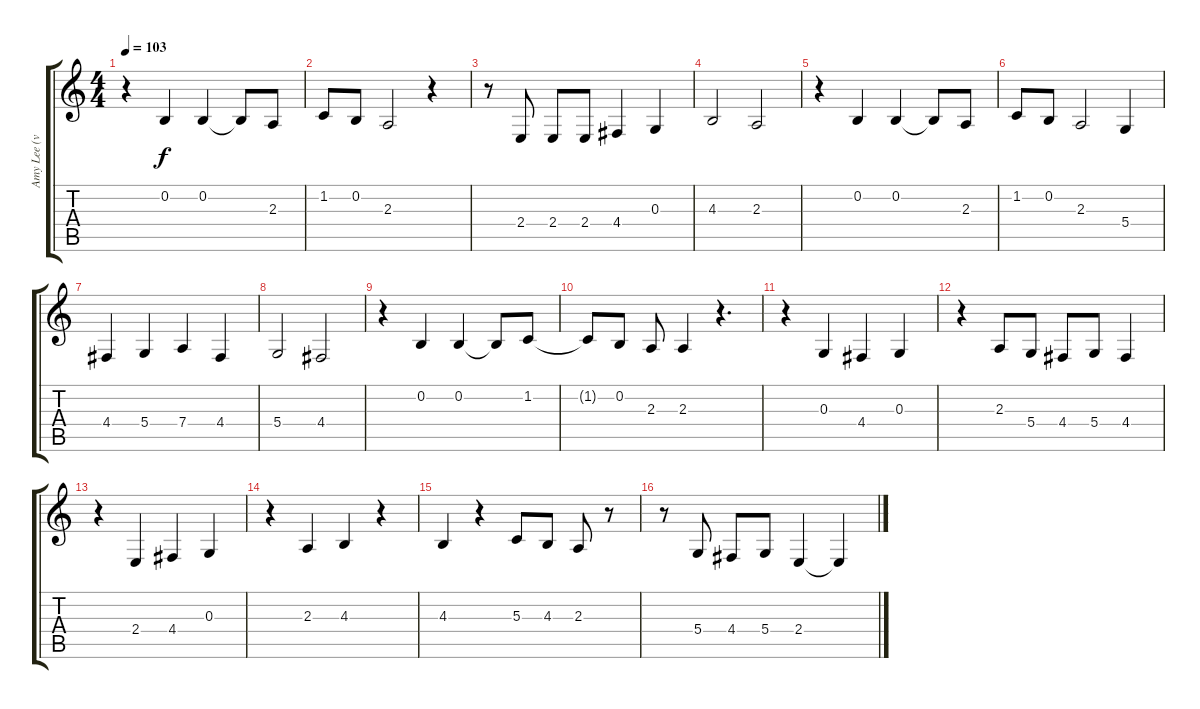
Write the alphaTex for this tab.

\track ("Amy Lee (voz)" "Amy Lee (v") {instrument synthvoice}
\staff {score tabs}
\tuning (E4 B3 G3 D3 A2 E2) {hide}
\ts (4 4)
\tempo 103
\clef g2
\ks c
r.4{dy f} 0.2.4{instrument synthvoice} 0.2.4 0.2{t}.8 2.3.8 |
1.2.8 0.2.8 2.3.2 r.4 |
r.8 2.4.8 2.4.8 2.4.8 4.4.4 0.3.4 |
4.3.2 2.3.2 |
r.4 0.2.4 0.2.4 0.2{t}.8 2.3.8 |
1.2.8 0.2.8 2.3.2 5.4.4 |
4.4.4 5.4.4 7.4.4 4.4.4 |
5.4.2 4.4.2 |
r.4 0.2.4 0.2.4 0.2{t}.8 1.2.8 |
1.2{t}.8 0.2.8 2.3.8 2.3.4 r.4{d} |
r.4 0.3.4 4.4.4 0.3.4 |
r.4 2.3.8 5.4.8 4.4.8 5.4.8 4.4.4 |
r.4 2.4.4 4.4.4 0.3.4 |
r.4 2.3.4 4.3.4 r.4 |
4.3.4 r.4 5.3.8 4.3.8 2.3.8 r.8 |
r.8 5.4.8 4.4.8 5.4.8 2.4.4 2.4{t}.4
